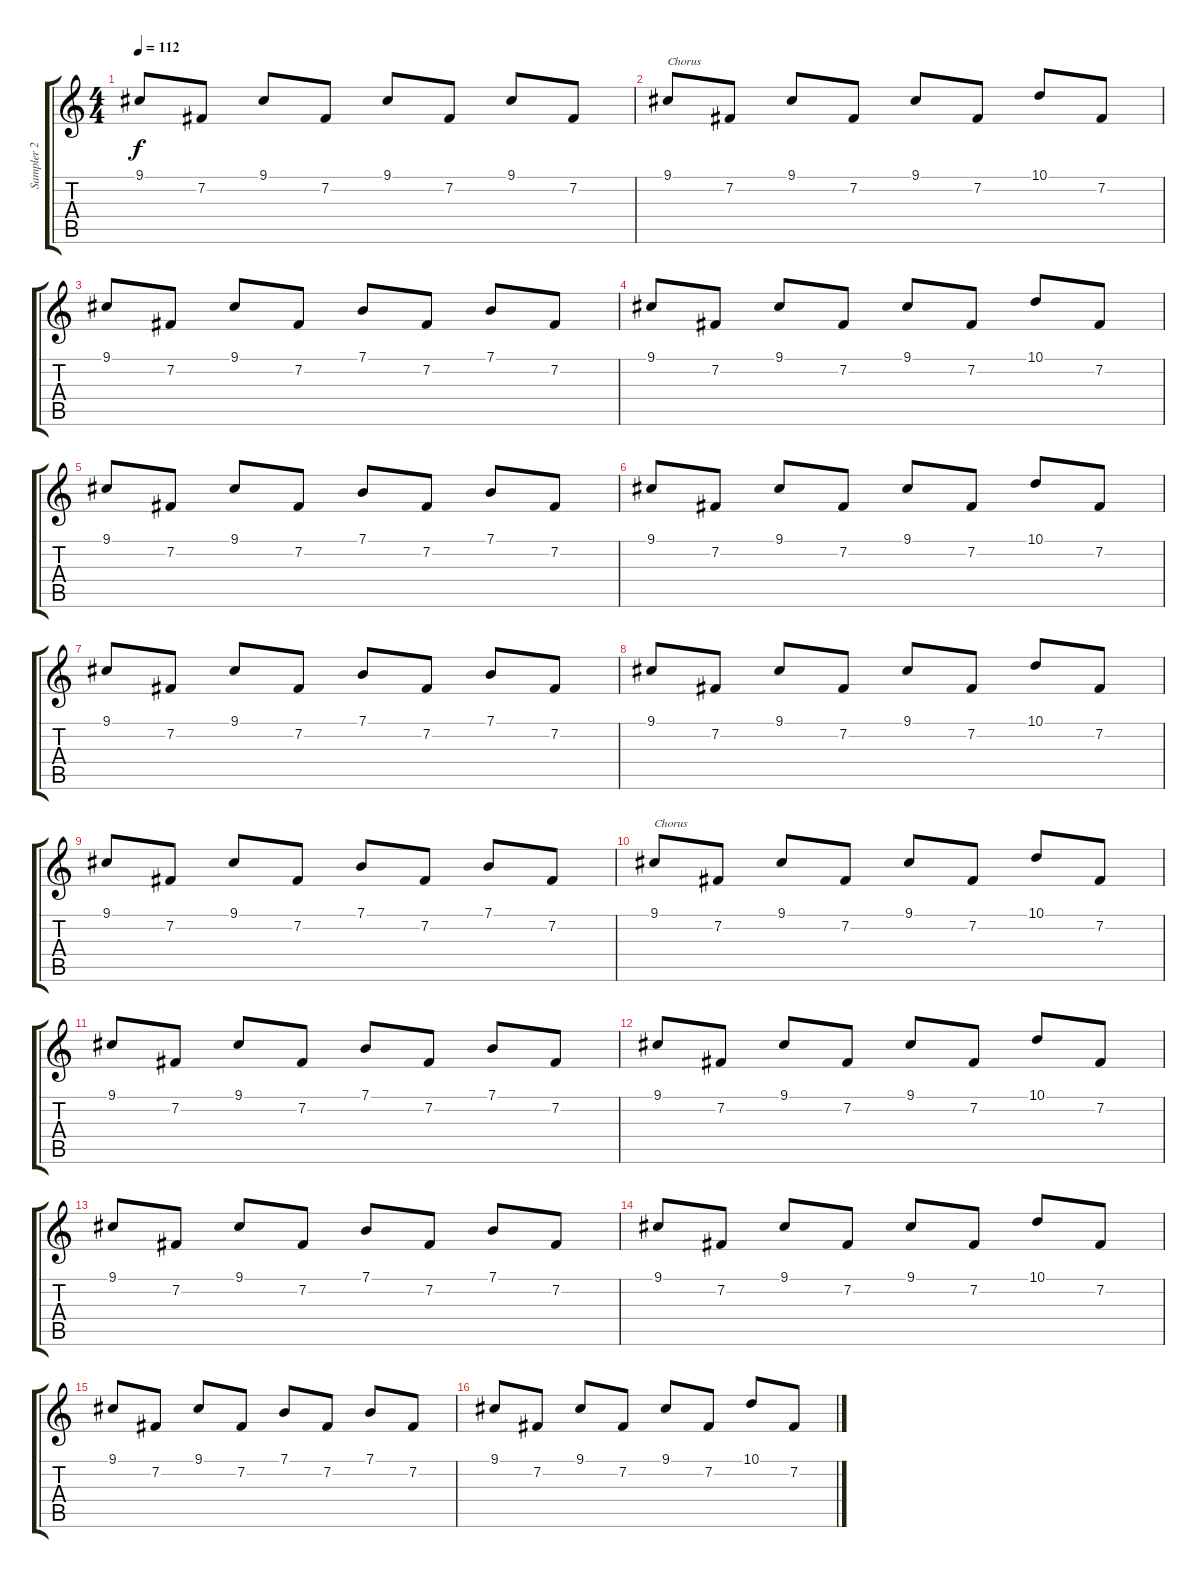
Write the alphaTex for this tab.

\track ("Sampler 2" "Sampler 2") {instrument acousticgrandpiano}
\staff {score tabs}
\tuning (E4 B3 G3 D3 A2 E2) {hide}
\ts (4 4)
\tempo 112
\clef g2
\ks c
9.1.8{dy f volume 13 instrument acousticgrandpiano} 7.2.8 9.1.8 7.2.8 9.1.8 7.2.8 9.1.8 7.2.8 |
9.1.8{txt "Chorus" volume 13 instrument acousticgrandpiano} 7.2.8 9.1.8 7.2.8 9.1.8 7.2.8 10.1.8 7.2.8 |
9.1.8{volume 13 instrument acousticgrandpiano} 7.2.8 9.1.8 7.2.8 7.1.8 7.2.8 7.1.8 7.2.8 |
9.1.8{volume 13 instrument acousticgrandpiano} 7.2.8 9.1.8 7.2.8 9.1.8 7.2.8 10.1.8 7.2.8 |
9.1.8{volume 13 instrument acousticgrandpiano} 7.2.8 9.1.8 7.2.8 7.1.8 7.2.8 7.1.8 7.2.8 |
9.1.8{volume 13 instrument acousticgrandpiano} 7.2.8 9.1.8 7.2.8 9.1.8 7.2.8 10.1.8 7.2.8 |
9.1.8{volume 13 instrument acousticgrandpiano} 7.2.8 9.1.8 7.2.8 7.1.8 7.2.8 7.1.8 7.2.8 |
9.1.8{volume 13 instrument acousticgrandpiano} 7.2.8 9.1.8 7.2.8 9.1.8 7.2.8 10.1.8 7.2.8 |
9.1.8{volume 13 instrument acousticgrandpiano} 7.2.8 9.1.8 7.2.8 7.1.8 7.2.8 7.1.8 7.2.8 |
9.1.8{txt "Chorus" volume 13 instrument acousticgrandpiano} 7.2.8 9.1.8 7.2.8 9.1.8 7.2.8 10.1.8 7.2.8 |
9.1.8{volume 13 instrument acousticgrandpiano} 7.2.8 9.1.8 7.2.8 7.1.8 7.2.8 7.1.8 7.2.8 |
9.1.8{volume 13 instrument acousticgrandpiano} 7.2.8 9.1.8 7.2.8 9.1.8 7.2.8 10.1.8 7.2.8 |
9.1.8{volume 13 instrument acousticgrandpiano} 7.2.8 9.1.8 7.2.8 7.1.8 7.2.8 7.1.8 7.2.8 |
9.1.8{volume 13 instrument acousticgrandpiano} 7.2.8 9.1.8 7.2.8 9.1.8 7.2.8 10.1.8 7.2.8 |
9.1.8{volume 13 instrument acousticgrandpiano} 7.2.8 9.1.8 7.2.8 7.1.8 7.2.8 7.1.8 7.2.8 |
9.1.8{volume 13 instrument acousticgrandpiano} 7.2.8 9.1.8 7.2.8 9.1.8 7.2.8 10.1.8 7.2.8
